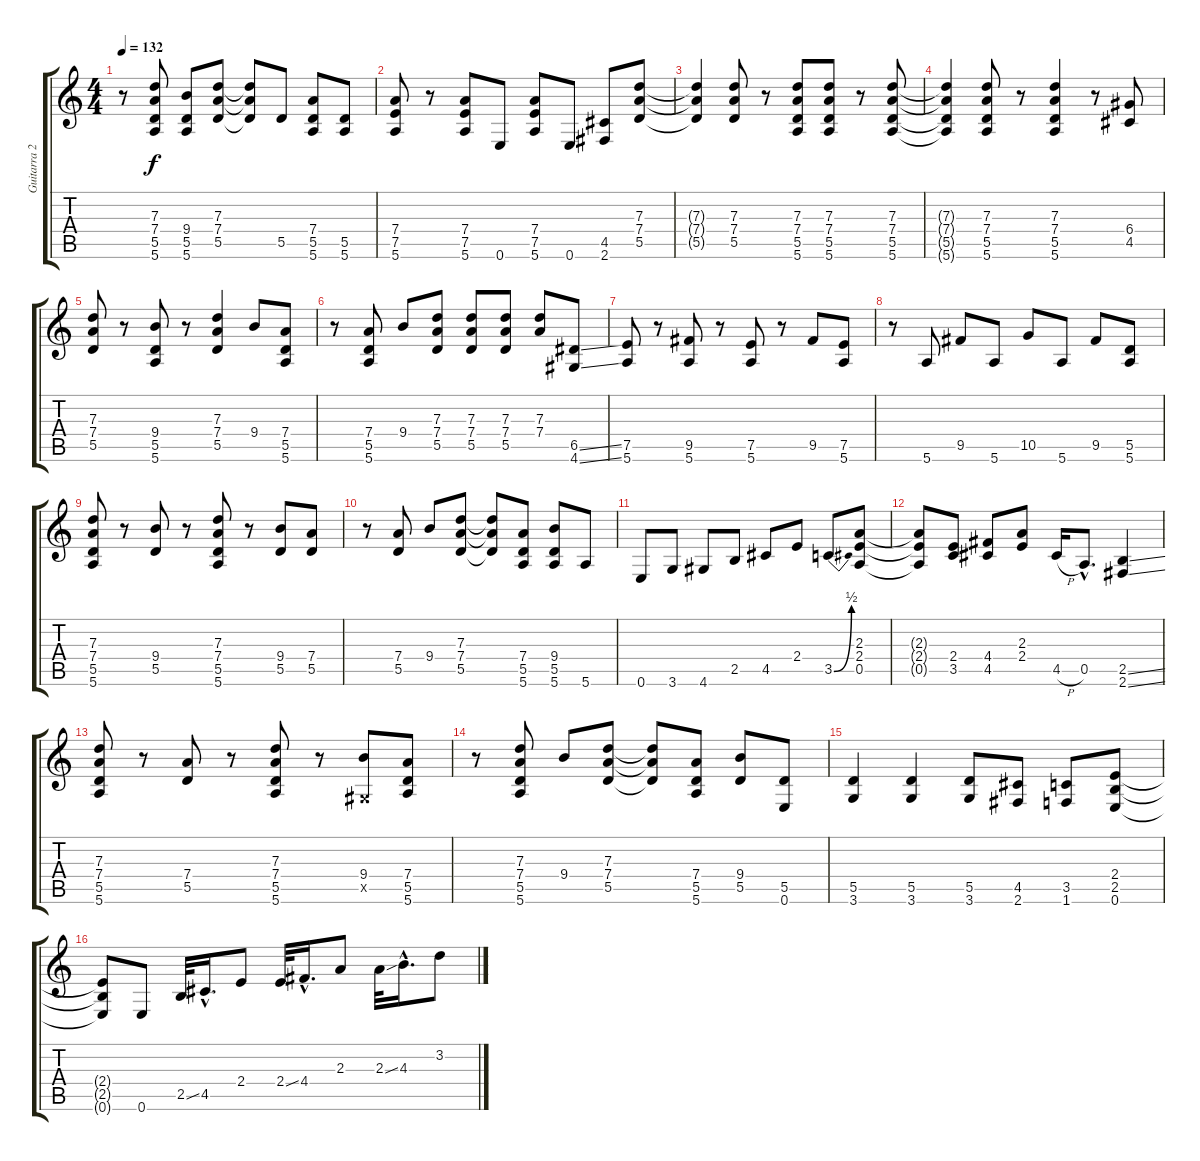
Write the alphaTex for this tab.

\track ("Guitarra 2" "Guitarra 2") {instrument overdrivenguitar}
\staff {score tabs}
\tuning (E4 B3 G3 D3 A2 E2) {hide}
\ts (4 4)
\tempo 132
\clef g2
\ks c
r.8{dy f} (7.3 7.4 5.5 5.6).8 (9.4 5.5 5.6).8 (7.3 7.4 5.5).8 (7.3{t} 7.4{t} 5.5{t}).8 5.5.8 (7.4 5.5 5.6).8 (5.5 5.6).8 |
(7.4 7.5 5.6).8 r.8 (7.4 7.5 5.6).8 0.6.8 (7.4 7.5 5.6).8 0.6.8 (4.5 2.6).8 (7.3 7.4 5.5).8 |
(7.3{t} 7.4{t} 5.5{t}).4 (7.3 7.4 5.5).8 r.8 (7.3 7.4 5.5 5.6).8 (7.3 7.4 5.5 5.6).8 r.8 (7.3 7.4 5.5 5.6).8 |
(7.3{t} 7.4{t} 5.5{t} 5.6{t}).4 (7.3 7.4 5.5 5.6).8 r.8 (7.3 7.4 5.5 5.6).4 r.8 (6.4 4.5).8 |
(7.3 7.4 5.5).8 r.8 (9.4 5.5 5.6).8 r.8 (7.3 7.4 5.5).4 9.4.8 (7.4 5.5 5.6).8 |
r.8 (7.4 5.5 5.6).8 9.4.8 (7.3 7.4 5.5).8 (7.3 7.4 5.5).8 (7.3 7.4 5.5).8 (7.3 7.4).8 (6.5{ss} 4.6{ss}).8 |
(7.5 5.6).8 r.8 (9.5 5.6).8 r.8 (7.5 5.6).8 r.8 9.5.8 (7.5 5.6).8 |
r.8 5.6.8 9.5.8 5.6.8 10.5.8 5.6.8 9.5.8 (5.5 5.6).8 |
(7.3 7.4 5.5 5.6).8 r.8 (9.4 5.5).8 r.8 (7.3 7.4 5.5 5.6).8 r.8 (9.4 5.5).8 (7.4 5.5).8 |
r.8 (7.4 5.5).8 9.4.8 (7.3 7.4 5.5).8 (7.3{t} 7.4{t} 5.5{t}).8 (7.4 5.5 5.6).8 (9.4 5.5 5.6).8 5.6.8 |
0.6.8 3.6.8 4.6.8 2.5.8 4.5.8 2.4.8 3.5{be (bend 0 0 60 2)}.8 (2.3 2.4 0.5).8 |
(2.3{t} 2.4{t} 0.5{t}).8 (2.4 3.5).8 (4.4 4.5).8 (2.3 2.4).8 4.5{h}.16 0.5{hac}.8{d} (2.5{ss} 2.6{ss}).4 |
(7.3 7.4 5.5 5.6).8 r.8 (7.4 5.5).8 r.8 (7.3 7.4 5.5 5.6).8 r.8 (9.4 -1.5{x}).8 (7.4 5.5 5.6).8 |
r.8 (7.3 7.4 5.5 5.6).8 9.4.8 (7.3 7.4 5.5).8 (7.3{t} 7.4{t} 5.5{t}).8 (7.4 5.5 5.6).8 (9.4 5.5).8 (5.5 0.6).8 |
(5.5 3.6).4 (5.5 3.6).4 (5.5 3.6).8 (4.5 2.6).8 (3.5 1.6).8 (2.4 2.5 0.6).8 |
(2.4{t} 2.5{t} 0.6{t}).8 0.6.8 2.5{ss}.32 4.5{hac}.16{d} 2.4.8 2.4{ss}.32 4.4{hac}.16{d} 2.3.8 2.3{ss}.32 4.3{hac}.16{d} 3.2.8
